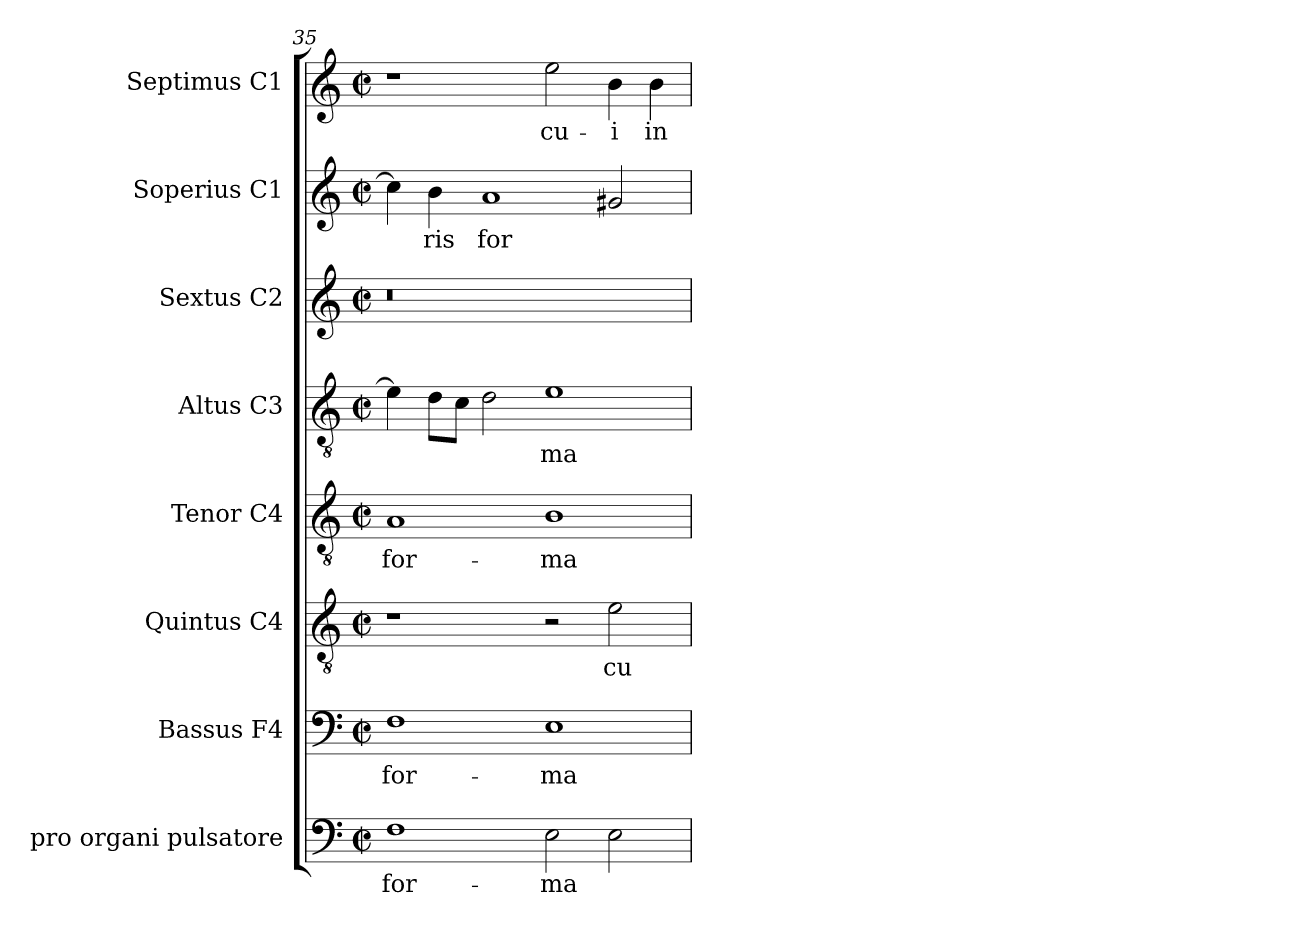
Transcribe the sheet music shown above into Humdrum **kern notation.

**kern	**text	**kern	**text	**kern	**text	**kern	**text	**kern	**text	**kern	**kern	**text	**kern	**text
*part8	*part8	*part7	*part7	*part6	*part6	*part5	*part5	*part4	*part4	*part3	*part2	*part2	*part1	*part1
*staff8	*staff8	*staff7	*staff7	*staff6	*staff6	*staff5	*staff5	*staff4	*staff4	*staff3	*staff2	*staff2	*staff1	*staff1
*I"pro organi  pulsatore	*	*I"Bassus  F4	*	*I"Quintus  C4	*	*I"Tenor  C4	*	*I"Altus  C3	*	*I"Sextus  C2	*I"Soperius  C1	*	*I"Septimus  C1	*
!!LO:PB:g=z
*clefF4	*	*clefF4	*	*clefGv2	*	*clefGv2	*	*clefGv2	*	*clefG2	*clefG2	*	*clefG2	*
*k[]	*	*k[]	*	*k[]	*	*k[]	*	*k[]	*	*k[]	*k[]	*	*k[]	*
*C:	*	*C:	*	*C:	*	*C:	*	*C:	*	*C:	*C:	*	*C:	*
*M2/2	*	*M2/2	*	*M2/2	*	*M2/2	*	*M2/2	*	*M2/2	*M2/2	*	*M2/2	*
*met(c|)	*	*met(c|)	*	*met(c|)	*	*met(c|)	*	*met(c|)	*	*met(c|)	*met(c|)	*	*met(c|)	*
=35	=35	=35	=35	=35	=35	=35	=35	=35	=35	=35	=35	=35	=35	=35
!	!LO:LY:a:cj	!	!LO:LY:b:cj	!	!	!	!LO:LY:b:rj	!	!LO:LY:b:rj	!	!	!LO:LY:b:cj	!	!
1F	for-	1F	for-	1r	.	1A	for-	4e\]	--	0r	4cc\]	--	1r	.
!	!	!	!	!	!	!	!	!	!LO:LY:b:rj	!	!	!LO:LY:b:cj	!	!
.	.	.	.	.	.	.	.	8d\L	--	.	4b\	-ris	.	.
!	!	!	!	!	!	!	!	!	!LO:LY:b:rj	!	!	!	!	!
.	.	.	.	.	.	.	.	8c\J	--	.	.	.	.	.
!	!	!	!	!	!	!	!	!	!LO:LY:b:rj	!	!	!LO:LY:b:cj	!	!
.	.	.	.	.	.	.	.	2d\	--	.	1a	for-	.	.
!	!LO:LY:a:cj	!	!LO:LY:b:cj	!	!	!	!LO:LY:b:rj	!	!LO:LY:b:rj	!	!	!	!	!LO:LY:b:rj
2E\	-ma	1E	-ma	2r	.	1B	-ma	1e	-ma	.	.	.	2ee\	cu-
!	!LO:LY:a:cj	!	!	!	!LO:LY:b:cj	!	!	!	!	!	!	!LO:LY:b:cj	!	!LO:LY:b:rj
2E\	.	.	.	2e\	cu-	.	.	.	.	.	2g#X/	--	4b\	-i
!	!	!	!	!	!	!	!	!	!	!	!	!	!	!LO:LY:b:rj
.	.	.	.	.	.	.	.	.	.	.	.	.	4b\	in
=	=	=	=	=	=	=	=	=	=	=	=	=	=	=
*-	*-	*-	*-	*-	*-	*-	*-	*-	*-	*-	*-	*-	*-	*-
